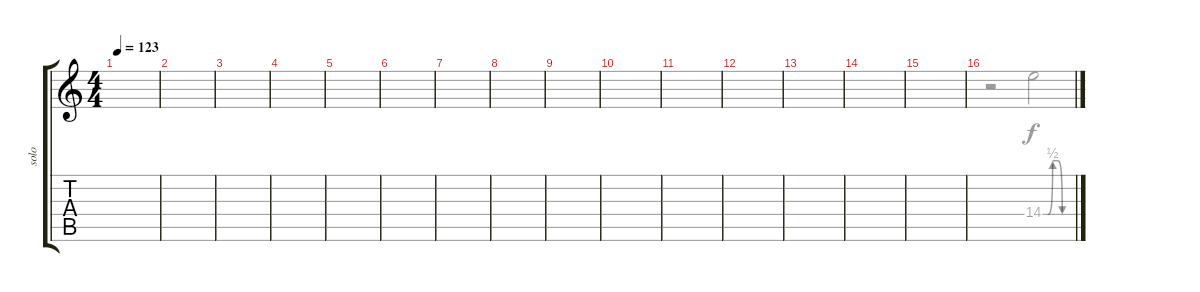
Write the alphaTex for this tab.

\track ("solo" "solo") {instrument overdrivenguitar}
\staff {score tabs}
\tuning (E4 B3 G3 D3 A2 E2) {hide}
\voice
\ts (4 4)
\tempo 123
\clef g2
\ks c
|
|
|
|
|
|
|
|
|
|
|
|
|
|
|
\voice
\clef g2
\ks c
|
|
|
|
|
|
|
|
|
|
|
|
|
|
|
r.2 14.4{be (custom 0 0 10 0 20 2 30 2 40 0 60 0)}.2
